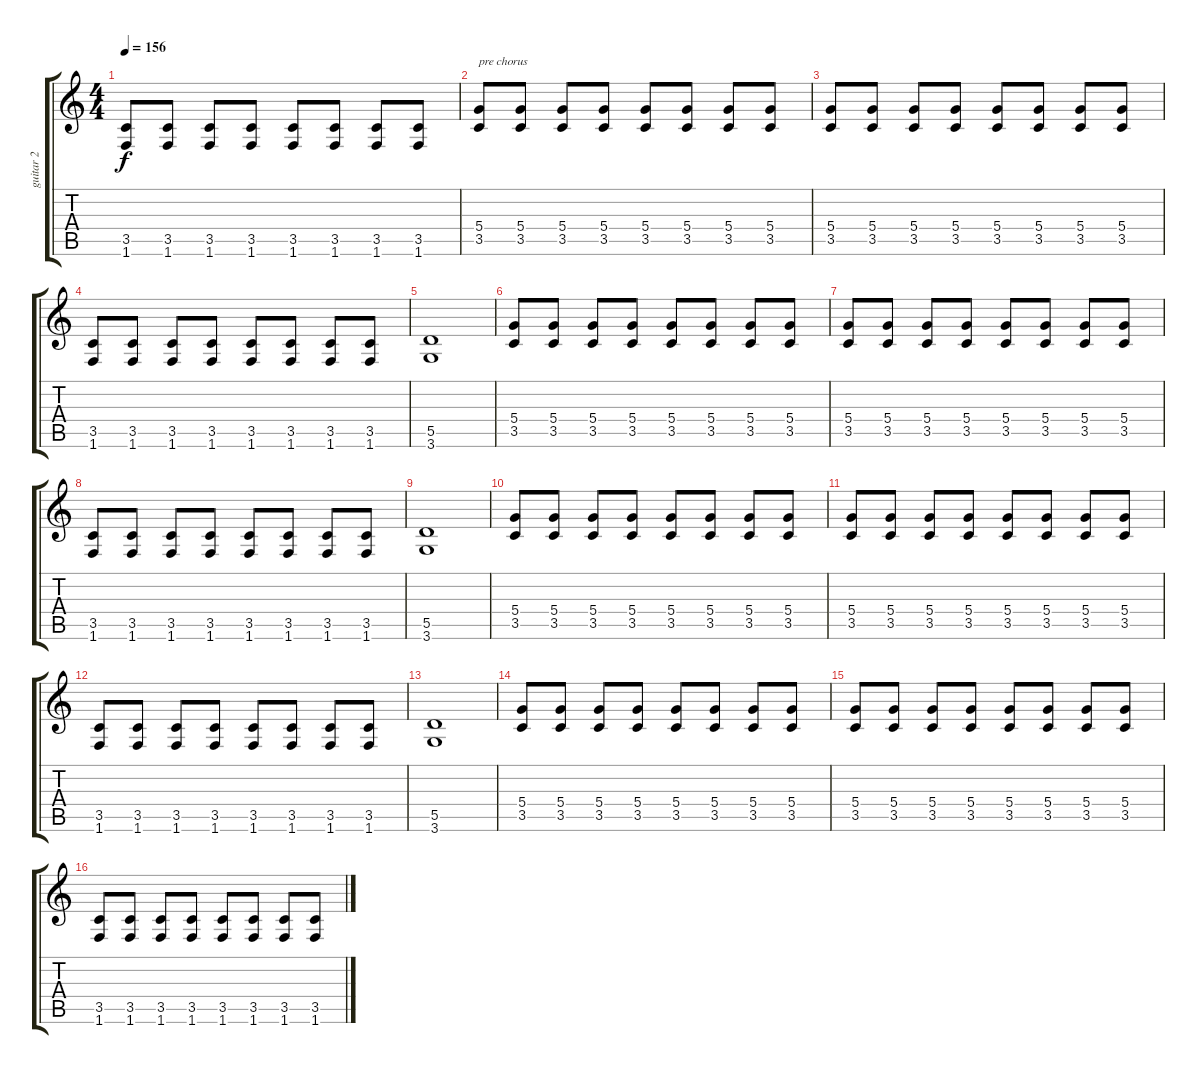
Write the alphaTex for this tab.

\track ("guitar 2" "guitar 2") {instrument distortionguitar}
\staff {score tabs}
\tuning (E4 B3 G3 D3 A2 E2) {hide}
\ts (4 4)
\tempo 156
\clef g2
\ks c
(3.5 1.6).8{dy f} (3.5 1.6).8 (3.5 1.6).8 (3.5 1.6).8 (3.5 1.6).8 (3.5 1.6).8 (3.5 1.6).8 (3.5 1.6).8 |
(5.4 3.5).8{txt "pre chorus"} (5.4 3.5).8 (5.4 3.5).8 (5.4 3.5).8 (5.4 3.5).8 (5.4 3.5).8 (5.4 3.5).8 (5.4 3.5).8 |
(5.4 3.5).8 (5.4 3.5).8 (5.4 3.5).8 (5.4 3.5).8 (5.4 3.5).8 (5.4 3.5).8 (5.4 3.5).8 (5.4 3.5).8 |
(3.5 1.6).8 (3.5 1.6).8 (3.5 1.6).8 (3.5 1.6).8 (3.5 1.6).8 (3.5 1.6).8 (3.5 1.6).8 (3.5 1.6).8 |
(5.5 3.6).1 |
(5.4 3.5).8 (5.4 3.5).8 (5.4 3.5).8 (5.4 3.5).8 (5.4 3.5).8 (5.4 3.5).8 (5.4 3.5).8 (5.4 3.5).8 |
(5.4 3.5).8 (5.4 3.5).8 (5.4 3.5).8 (5.4 3.5).8 (5.4 3.5).8 (5.4 3.5).8 (5.4 3.5).8 (5.4 3.5).8 |
(3.5 1.6).8 (3.5 1.6).8 (3.5 1.6).8 (3.5 1.6).8 (3.5 1.6).8 (3.5 1.6).8 (3.5 1.6).8 (3.5 1.6).8 |
(5.5 3.6).1 |
(5.4 3.5).8 (5.4 3.5).8 (5.4 3.5).8 (5.4 3.5).8 (5.4 3.5).8 (5.4 3.5).8 (5.4 3.5).8 (5.4 3.5).8 |
(5.4 3.5).8 (5.4 3.5).8 (5.4 3.5).8 (5.4 3.5).8 (5.4 3.5).8 (5.4 3.5).8 (5.4 3.5).8 (5.4 3.5).8 |
(3.5 1.6).8 (3.5 1.6).8 (3.5 1.6).8 (3.5 1.6).8 (3.5 1.6).8 (3.5 1.6).8 (3.5 1.6).8 (3.5 1.6).8 |
(5.5 3.6).1 |
(5.4 3.5).8 (5.4 3.5).8 (5.4 3.5).8 (5.4 3.5).8 (5.4 3.5).8 (5.4 3.5).8 (5.4 3.5).8 (5.4 3.5).8 |
(5.4 3.5).8 (5.4 3.5).8 (5.4 3.5).8 (5.4 3.5).8 (5.4 3.5).8 (5.4 3.5).8 (5.4 3.5).8 (5.4 3.5).8 |
(3.5 1.6).8 (3.5 1.6).8 (3.5 1.6).8 (3.5 1.6).8 (3.5 1.6).8 (3.5 1.6).8 (3.5 1.6).8 (3.5 1.6).8
